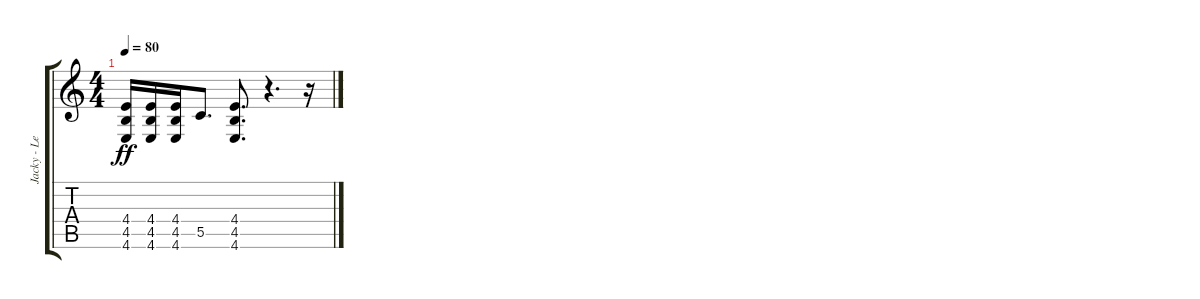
\track ("Jacky - Lead" "Jacky - Le") {instrument distortionguitar}
\staff {score tabs}
\tuning (D4 A3 F3 C3 G2 C2) {hide}
\ts (4 4)
\tempo 80
\clef g2
\ks c
(4.4 4.5 4.6).16{dy ff} (4.4 4.5 4.6).16 (4.4 4.5 4.6).16 5.5.8{d} (4.4 4.5 4.6).8{d} r.4{d} r.16
